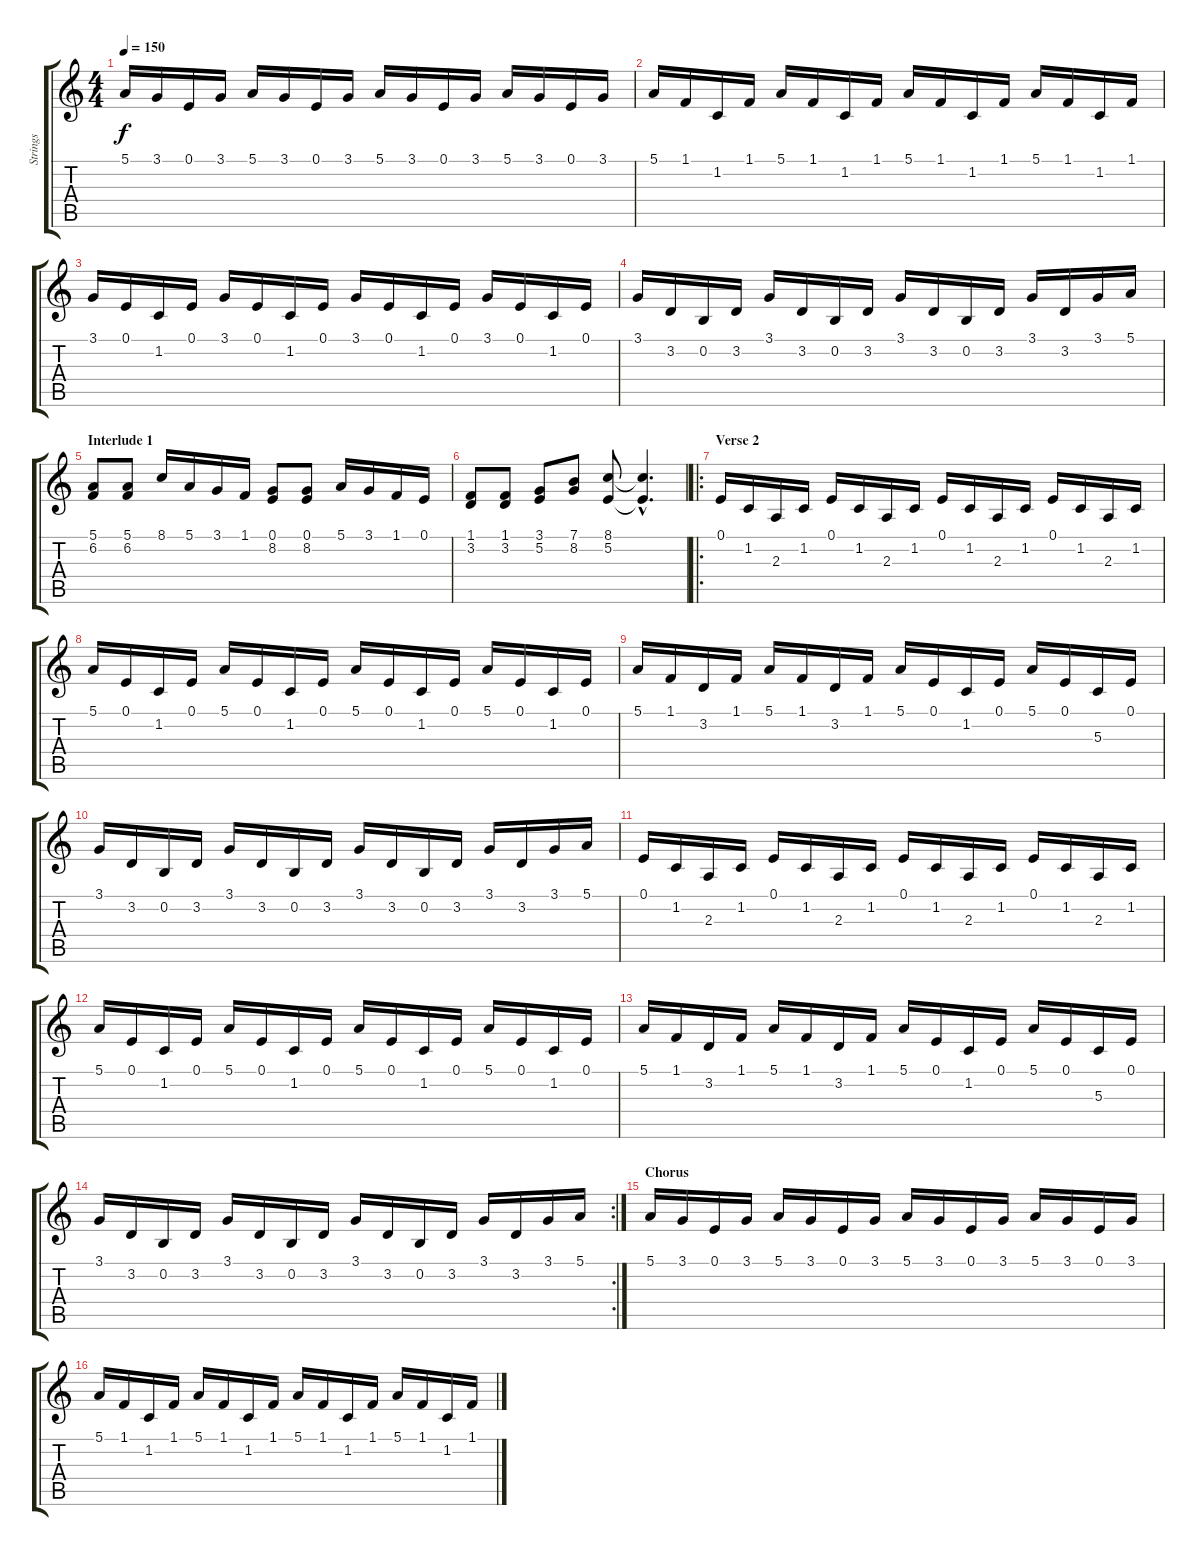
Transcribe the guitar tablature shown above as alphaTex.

\track ("Strings" "Strings") {instrument stringensemble1}
\staff {score tabs}
\tuning (E4 B3 G3 D3 A2 E2) {hide}
\ts (4 4)
\tempo 150
\clef g2
\ks c
5.1.16{dy f} 3.1.16 0.1.16 3.1.16 5.1.16 3.1.16 0.1.16 3.1.16 5.1.16 3.1.16 0.1.16 3.1.16 5.1.16 3.1.16 0.1.16 3.1.16 |
5.1.16 1.1.16 1.2.16 1.1.16 5.1.16 1.1.16 1.2.16 1.1.16 5.1.16 1.1.16 1.2.16 1.1.16 5.1.16 1.1.16 1.2.16 1.1.16 |
3.1.16 0.1.16 1.2.16 0.1.16 3.1.16 0.1.16 1.2.16 0.1.16 3.1.16 0.1.16 1.2.16 0.1.16 3.1.16 0.1.16 1.2.16 0.1.16 |
3.1.16 3.2.16 0.2.16 3.2.16 3.1.16 3.2.16 0.2.16 3.2.16 3.1.16 3.2.16 0.2.16 3.2.16 3.1.16 3.2.16 3.1.16 5.1.16 |
\section ("" "Interlude 1")
(5.1 6.2).8 (5.1 6.2).8 8.1.16 5.1.16 3.1.16 1.1.16 (0.1 8.2).8 (0.1 8.2).8 5.1.16 3.1.16 1.1.16 0.1.16 |
(1.1 3.2).8 (1.1 3.2).8 (3.1 5.2).8 (7.1 8.2).8 (8.1 5.2).8 (8.1{hac t} 5.2{hac t}).4{d} |
\ro
\section ("" "Verse 2")
0.1.16 1.2.16 2.3.16 1.2.16 0.1.16 1.2.16 2.3.16 1.2.16 0.1.16 1.2.16 2.3.16 1.2.16 0.1.16 1.2.16 2.3.16 1.2.16 |
5.1.16 0.1.16 1.2.16 0.1.16 5.1.16 0.1.16 1.2.16 0.1.16 5.1.16 0.1.16 1.2.16 0.1.16 5.1.16 0.1.16 1.2.16 0.1.16 |
5.1.16 1.1.16 3.2.16 1.1.16 5.1.16 1.1.16 3.2.16 1.1.16 5.1.16 0.1.16 1.2.16 0.1.16 5.1.16 0.1.16 5.3.16 0.1.16 |
3.1.16 3.2.16 0.2.16 3.2.16 3.1.16 3.2.16 0.2.16 3.2.16 3.1.16 3.2.16 0.2.16 3.2.16 3.1.16 3.2.16 3.1.16 5.1.16 |
0.1.16 1.2.16 2.3.16 1.2.16 0.1.16 1.2.16 2.3.16 1.2.16 0.1.16 1.2.16 2.3.16 1.2.16 0.1.16 1.2.16 2.3.16 1.2.16 |
5.1.16 0.1.16 1.2.16 0.1.16 5.1.16 0.1.16 1.2.16 0.1.16 5.1.16 0.1.16 1.2.16 0.1.16 5.1.16 0.1.16 1.2.16 0.1.16 |
5.1.16 1.1.16 3.2.16 1.1.16 5.1.16 1.1.16 3.2.16 1.1.16 5.1.16 0.1.16 1.2.16 0.1.16 5.1.16 0.1.16 5.3.16 0.1.16 |
\rc 2
3.1.16 3.2.16 0.2.16 3.2.16 3.1.16 3.2.16 0.2.16 3.2.16 3.1.16 3.2.16 0.2.16 3.2.16 3.1.16 3.2.16 3.1.16 5.1.16 |
\section ("" "Chorus")
5.1.16 3.1.16 0.1.16 3.1.16 5.1.16 3.1.16 0.1.16 3.1.16 5.1.16 3.1.16 0.1.16 3.1.16 5.1.16 3.1.16 0.1.16 3.1.16 |
5.1.16 1.1.16 1.2.16 1.1.16 5.1.16 1.1.16 1.2.16 1.1.16 5.1.16 1.1.16 1.2.16 1.1.16 5.1.16 1.1.16 1.2.16 1.1.16
